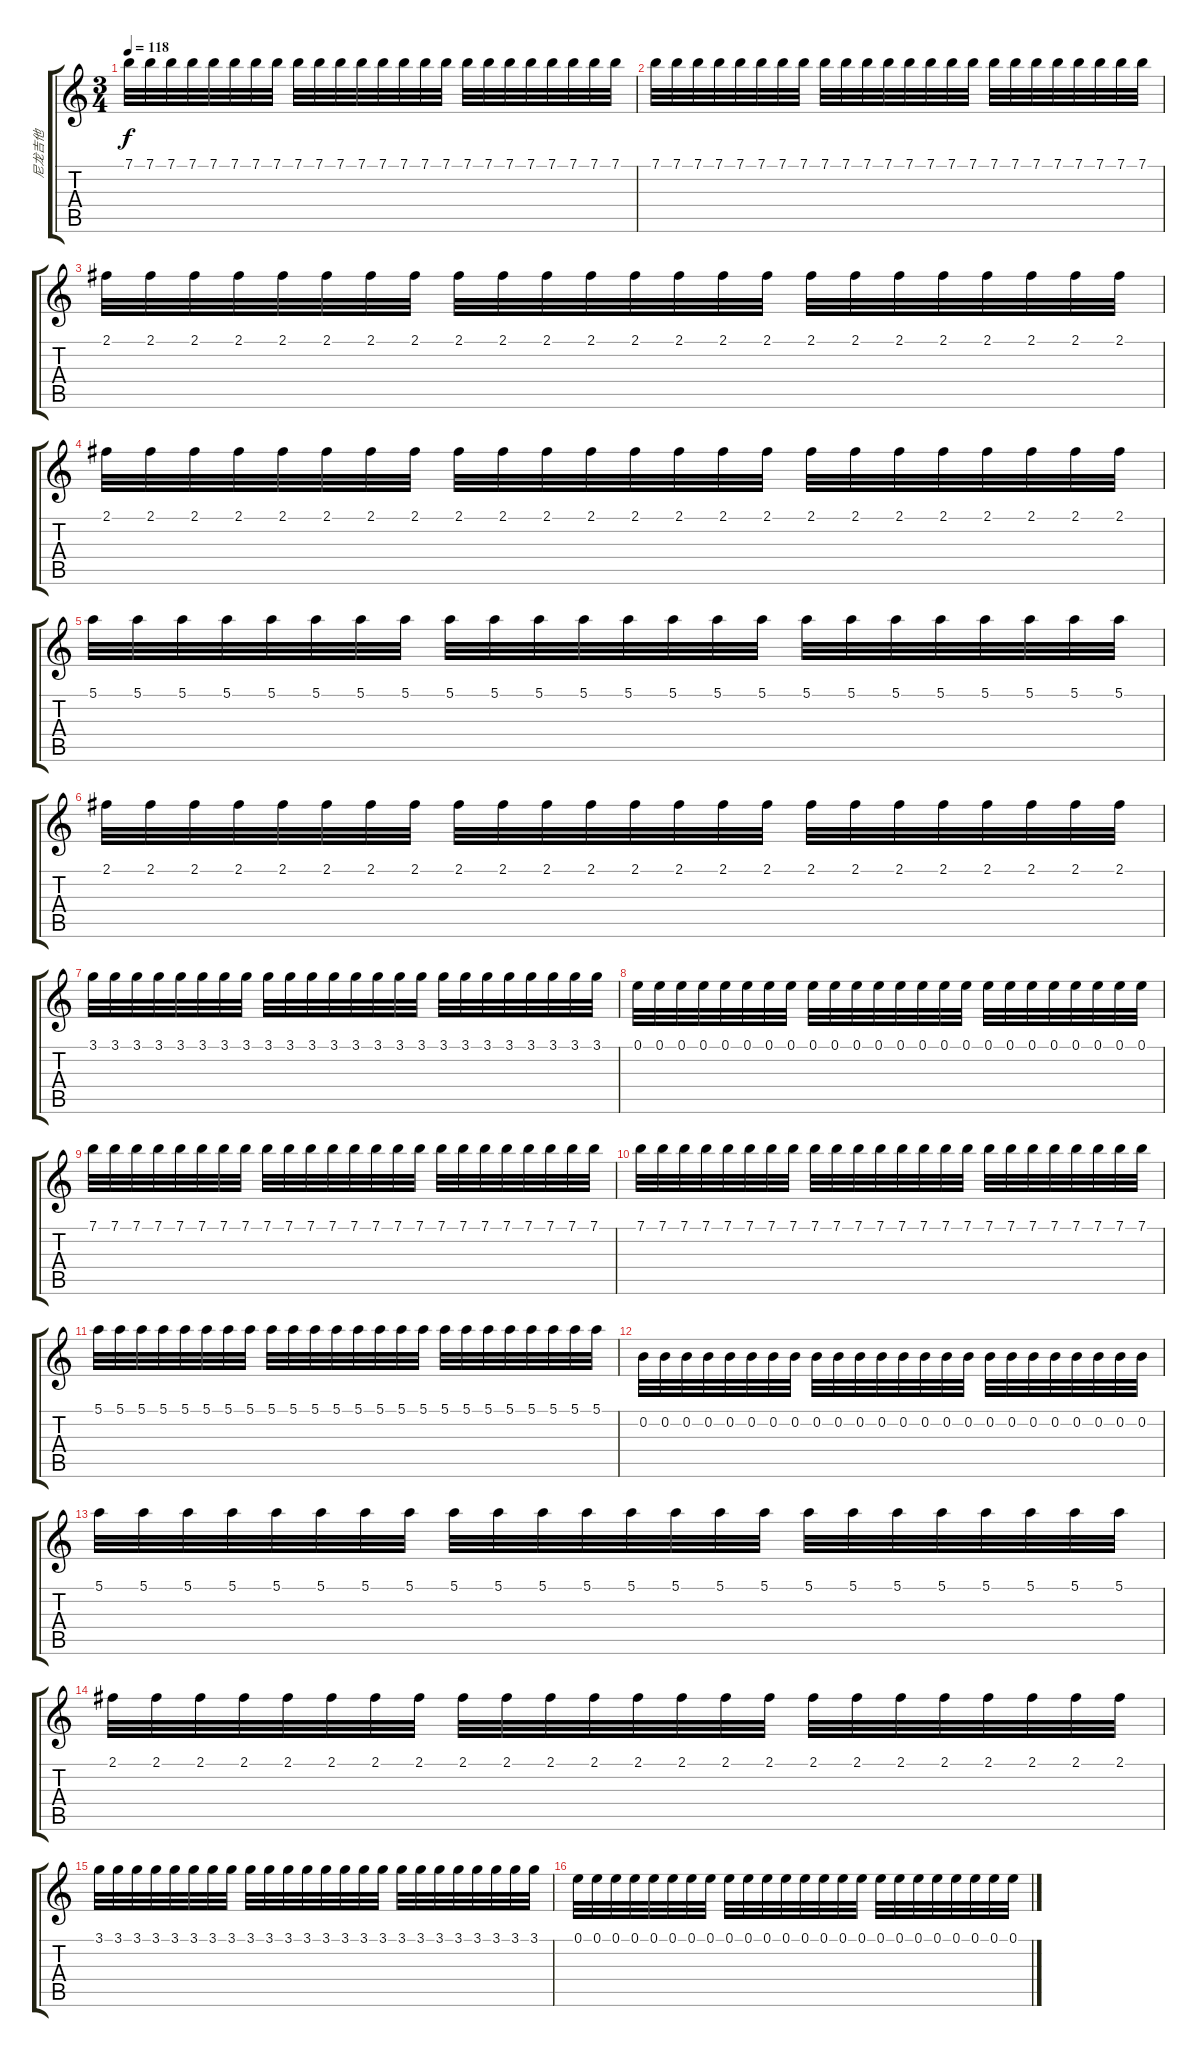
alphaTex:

\track ("尼龙吉他" "尼龙吉他") {instrument acousticguitarnylon}
\staff {score tabs}
\tuning (E4 B3 G3 D3 A2 E2) {hide}
\ts (3 4)
\tempo 118
\clef g2
\ks c
7.1.32{dy f instrument acousticguitarnylon} 7.1.32 7.1.32 7.1.32 7.1.32 7.1.32 7.1.32 7.1.32 7.1.32 7.1.32 7.1.32 7.1.32 7.1.32 7.1.32 7.1.32 7.1.32 7.1.32 7.1.32 7.1.32 7.1.32 7.1.32 7.1.32 7.1.32 7.1.32 |
7.1.32 7.1.32 7.1.32 7.1.32 7.1.32 7.1.32 7.1.32 7.1.32 7.1.32 7.1.32 7.1.32 7.1.32 7.1.32 7.1.32 7.1.32 7.1.32 7.1.32 7.1.32 7.1.32 7.1.32 7.1.32 7.1.32 7.1.32 7.1.32 |
2.1.32 2.1.32 2.1.32 2.1.32 2.1.32 2.1.32 2.1.32 2.1.32 2.1.32 2.1.32 2.1.32 2.1.32 2.1.32 2.1.32 2.1.32 2.1.32 2.1.32 2.1.32 2.1.32 2.1.32 2.1.32 2.1.32 2.1.32 2.1.32 |
2.1.32 2.1.32 2.1.32 2.1.32 2.1.32 2.1.32 2.1.32 2.1.32 2.1.32 2.1.32 2.1.32 2.1.32 2.1.32 2.1.32 2.1.32 2.1.32 2.1.32 2.1.32 2.1.32 2.1.32 2.1.32 2.1.32 2.1.32 2.1.32 |
5.1.32 5.1.32 5.1.32 5.1.32 5.1.32 5.1.32 5.1.32 5.1.32 5.1.32 5.1.32 5.1.32 5.1.32 5.1.32 5.1.32 5.1.32 5.1.32 5.1.32 5.1.32 5.1.32 5.1.32 5.1.32 5.1.32 5.1.32 5.1.32 |
2.1.32 2.1.32 2.1.32 2.1.32 2.1.32 2.1.32 2.1.32 2.1.32 2.1.32 2.1.32 2.1.32 2.1.32 2.1.32 2.1.32 2.1.32 2.1.32 2.1.32 2.1.32 2.1.32 2.1.32 2.1.32 2.1.32 2.1.32 2.1.32 |
3.1.32 3.1.32 3.1.32 3.1.32 3.1.32 3.1.32 3.1.32 3.1.32 3.1.32 3.1.32 3.1.32 3.1.32 3.1.32 3.1.32 3.1.32 3.1.32 3.1.32 3.1.32 3.1.32 3.1.32 3.1.32 3.1.32 3.1.32 3.1.32 |
0.1.32 0.1.32 0.1.32 0.1.32 0.1.32 0.1.32 0.1.32 0.1.32 0.1.32 0.1.32 0.1.32 0.1.32 0.1.32 0.1.32 0.1.32 0.1.32 0.1.32 0.1.32 0.1.32 0.1.32 0.1.32 0.1.32 0.1.32 0.1.32 |
7.1.32 7.1.32 7.1.32 7.1.32 7.1.32 7.1.32 7.1.32 7.1.32 7.1.32 7.1.32 7.1.32 7.1.32 7.1.32 7.1.32 7.1.32 7.1.32 7.1.32 7.1.32 7.1.32 7.1.32 7.1.32 7.1.32 7.1.32 7.1.32 |
7.1.32 7.1.32 7.1.32 7.1.32 7.1.32 7.1.32 7.1.32 7.1.32 7.1.32 7.1.32 7.1.32 7.1.32 7.1.32 7.1.32 7.1.32 7.1.32 7.1.32 7.1.32 7.1.32 7.1.32 7.1.32 7.1.32 7.1.32 7.1.32 |
5.1.32 5.1.32 5.1.32 5.1.32 5.1.32 5.1.32 5.1.32 5.1.32 5.1.32 5.1.32 5.1.32 5.1.32 5.1.32 5.1.32 5.1.32 5.1.32 5.1.32 5.1.32 5.1.32 5.1.32 5.1.32 5.1.32 5.1.32 5.1.32 |
0.2.32 0.2.32 0.2.32 0.2.32 0.2.32 0.2.32 0.2.32 0.2.32 0.2.32 0.2.32 0.2.32 0.2.32 0.2.32 0.2.32 0.2.32 0.2.32 0.2.32 0.2.32 0.2.32 0.2.32 0.2.32 0.2.32 0.2.32 0.2.32 |
5.1.32 5.1.32 5.1.32 5.1.32 5.1.32 5.1.32 5.1.32 5.1.32 5.1.32 5.1.32 5.1.32 5.1.32 5.1.32 5.1.32 5.1.32 5.1.32 5.1.32 5.1.32 5.1.32 5.1.32 5.1.32 5.1.32 5.1.32 5.1.32 |
2.1.32 2.1.32 2.1.32 2.1.32 2.1.32 2.1.32 2.1.32 2.1.32 2.1.32 2.1.32 2.1.32 2.1.32 2.1.32 2.1.32 2.1.32 2.1.32 2.1.32 2.1.32 2.1.32 2.1.32 2.1.32 2.1.32 2.1.32 2.1.32 |
3.1.32 3.1.32 3.1.32 3.1.32 3.1.32 3.1.32 3.1.32 3.1.32 3.1.32 3.1.32 3.1.32 3.1.32 3.1.32 3.1.32 3.1.32 3.1.32 3.1.32 3.1.32 3.1.32 3.1.32 3.1.32 3.1.32 3.1.32 3.1.32 |
0.1.32 0.1.32 0.1.32 0.1.32 0.1.32 0.1.32 0.1.32 0.1.32 0.1.32 0.1.32 0.1.32 0.1.32 0.1.32 0.1.32 0.1.32 0.1.32 0.1.32 0.1.32 0.1.32 0.1.32 0.1.32 0.1.32 0.1.32 0.1.32
